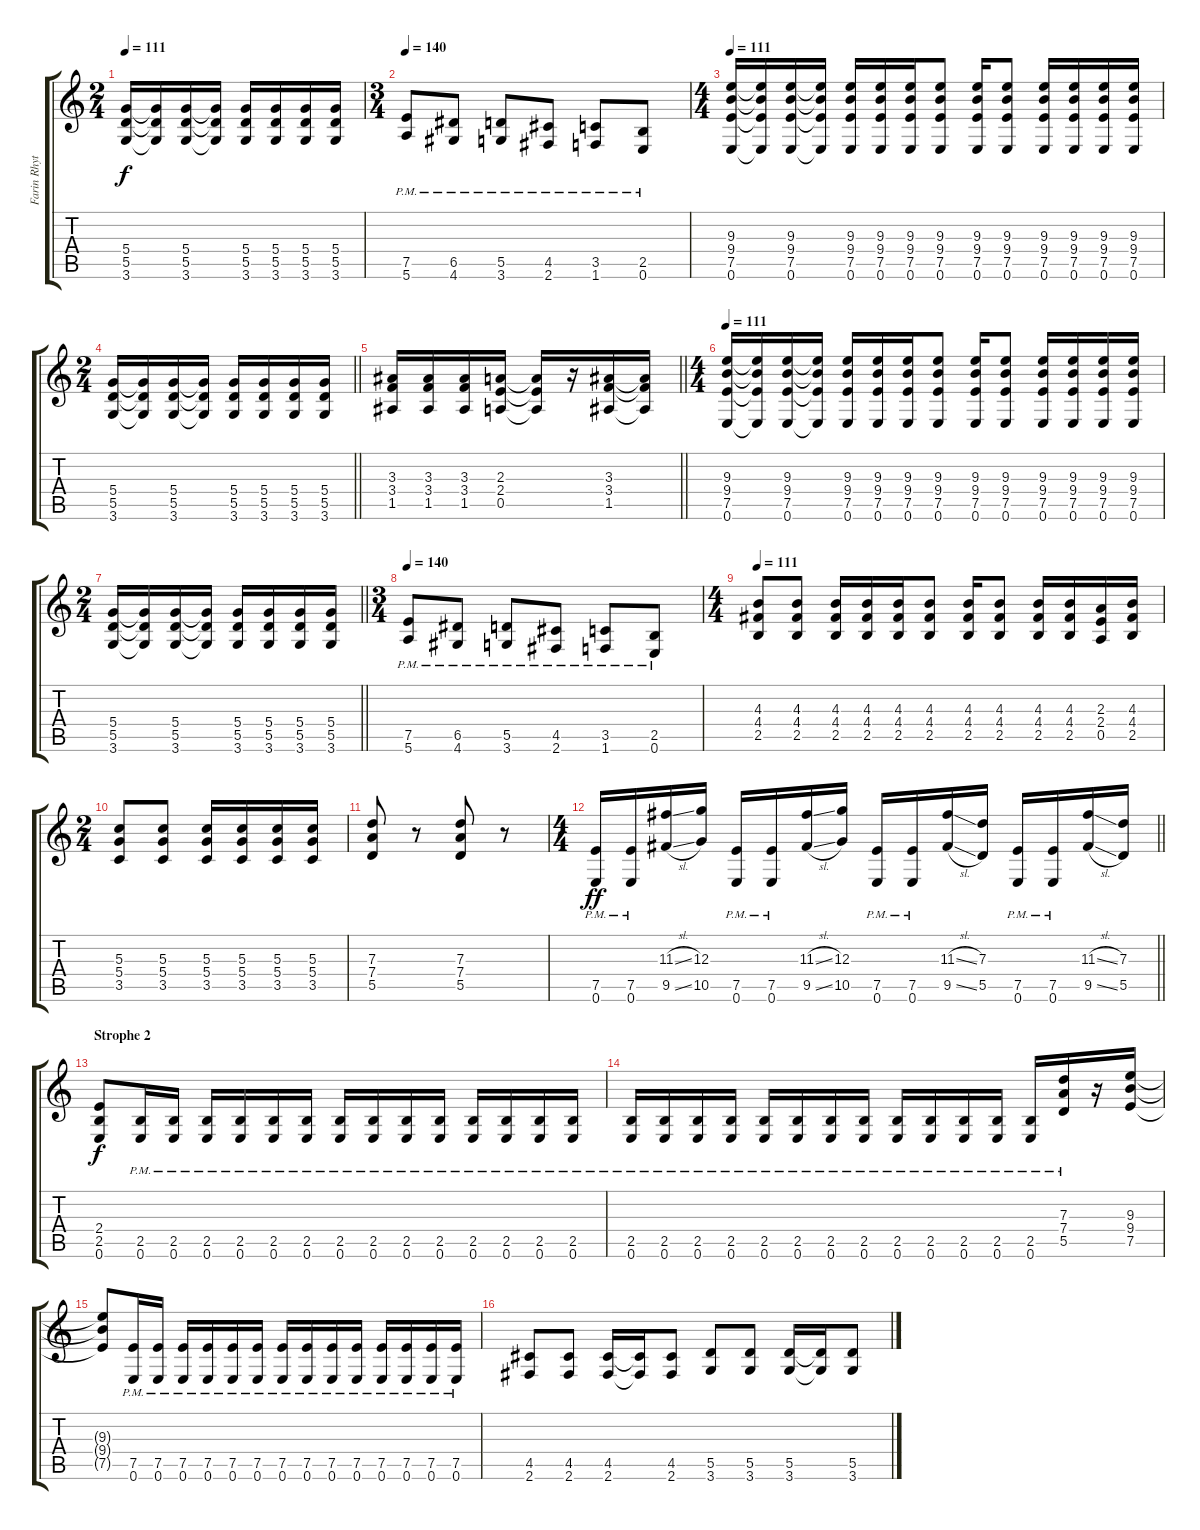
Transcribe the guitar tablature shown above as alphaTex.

\track ("Farin Rhythmus L" "Farin Rhyt") {instrument distortionguitar}
\staff {score tabs}
\tuning (E4 B3 G3 D3 A2 E2) {hide}
\ts (2 4)
\tempo 111
\clef g2
\ks c
(5.4 5.5 3.6).16{dy f} (5.4{t} 5.5{t} 3.6{t}).16 (5.4 5.5 3.6).16 (5.4{t} 5.5{t} 3.6{t}).16 (5.4 5.5 3.6).16 (5.4 5.5 3.6).16 (5.4 5.5 3.6).16 (5.4 5.5 3.6).16 |
\ts (3 4)
\tempo 140
(7.5{pm} 5.6{pm}).8 (6.5{pm} 4.6{pm}).8 (5.5{pm} 3.6{pm}).8 (4.5{pm} 2.6{pm}).8 (3.5{pm} 1.6{pm}).8 (2.5{pm} 0.6{pm}).8 |
\ts (4 4)
\tempo 111
(9.3 9.4 7.5 0.6).16 (9.3{t} 9.4{t} 7.5{t} 0.6{t}).16 (9.3 9.4 7.5 0.6).16 (9.3{t} 9.4{t} 7.5{t} 0.6{t}).16 (9.3 9.4 7.5 0.6).16 (9.3 9.4 7.5 0.6).16 (9.3 9.4 7.5 0.6).16 (9.3 9.4 7.5 0.6).8 (9.3 9.4 7.5 0.6).16 (9.3 9.4 7.5 0.6).8 (9.3 9.4 7.5 0.6).16 (9.3 9.4 7.5 0.6).16 (9.3 9.4 7.5 0.6).16 (9.3 9.4 7.5 0.6).16 |
\ts (2 4)
\barLineRight lightlight
(5.4 5.5 3.6).16 (5.4{t} 5.5{t} 3.6{t}).16 (5.4 5.5 3.6).16 (5.4{t} 5.5{t} 3.6{t}).16 (5.4 5.5 3.6).16 (5.4 5.5 3.6).16 (5.4 5.5 3.6).16 (5.4 5.5 3.6).16 |
\barLineRight lightlight
(3.3 3.4 1.5).16 (3.3 3.4 1.5).16 (3.3 3.4 1.5).16 (2.3 2.4 0.5).16 (2.3{t} 2.4{t} 0.5{t}).16 r.16 (3.3 3.4 1.5).16 (3.3{t} 3.4{t} 1.5{t}).16 |
\ts (4 4)
\tempo 111
(9.3 9.4 7.5 0.6).16 (9.3{t} 9.4{t} 7.5{t} 0.6{t}).16 (9.3 9.4 7.5 0.6).16 (9.3{t} 9.4{t} 7.5{t} 0.6{t}).16 (9.3 9.4 7.5 0.6).16 (9.3 9.4 7.5 0.6).16 (9.3 9.4 7.5 0.6).16 (9.3 9.4 7.5 0.6).8 (9.3 9.4 7.5 0.6).16 (9.3 9.4 7.5 0.6).8 (9.3 9.4 7.5 0.6).16 (9.3 9.4 7.5 0.6).16 (9.3 9.4 7.5 0.6).16 (9.3 9.4 7.5 0.6).16 |
\ts (2 4)
\barLineRight lightlight
(5.4 5.5 3.6).16 (5.4{t} 5.5{t} 3.6{t}).16 (5.4 5.5 3.6).16 (5.4{t} 5.5{t} 3.6{t}).16 (5.4 5.5 3.6).16 (5.4 5.5 3.6).16 (5.4 5.5 3.6).16 (5.4 5.5 3.6).16 |
\ts (3 4)
\tempo 140
(7.5{pm} 5.6{pm}).8 (6.5{pm} 4.6{pm}).8 (5.5{pm} 3.6{pm}).8 (4.5{pm} 2.6{pm}).8 (3.5{pm} 1.6{pm}).8 (2.5{pm} 0.6{pm}).8 |
\ts (4 4)
\tempo 111
(4.3 4.4 2.5).8 (4.3 4.4 2.5).8 (4.3 4.4 2.5).16 (4.3 4.4 2.5).16 (4.3 4.4 2.5).16 (4.3 4.4 2.5).8 (4.3 4.4 2.5).16 (4.3 4.4 2.5).8 (4.3 4.4 2.5).16 (4.3 4.4 2.5).16 (2.3 2.4 0.5).16 (4.3 4.4 2.5).16 |
\ts (2 4)
(5.3 5.4 3.5).8 (5.3 5.4 3.5).8 (5.3 5.4 3.5).16 (5.3 5.4 3.5).16 (5.3 5.4 3.5).16 (5.3 5.4 3.5).16 |
(7.3 7.4 5.5).8 r.8 (7.3 7.4 5.5).8 r.8 |
\ts (4 4)
\barLineRight lightlight
(7.5 0.6{pm}).16{dy ff} (7.5 0.6{pm}).16 (11.3{sl} 9.5{sl}).16 (12.3 10.5).16 (7.5 0.6{pm}).16 (7.5 0.6{pm}).16 (11.3{sl} 9.5{sl}).16 (12.3 10.5).16 (7.5 0.6{pm}).16 (7.5 0.6{pm}).16 (11.3{sl} 9.5{sl}).16 (7.3 5.5).16 (7.5 0.6{pm}).16 (7.5 0.6{pm}).16 (11.3{sl} 9.5{sl}).16 (7.3 5.5).16 |
\section ("" "Strophe 2")
(2.4 2.5 0.6).8{dy f} (2.5{pm} 0.6{pm}).16 (2.5{pm} 0.6{pm}).16 (2.5{pm} 0.6{pm}).16 (2.5{pm} 0.6{pm}).16 (2.5{pm} 0.6{pm}).16 (2.5{pm} 0.6{pm}).16 (2.5{pm} 0.6{pm}).16 (2.5{pm} 0.6{pm}).16 (2.5{pm} 0.6{pm}).16 (2.5{pm} 0.6{pm}).16 (2.5{pm} 0.6{pm}).16 (2.5{pm} 0.6{pm}).16 (2.5{pm} 0.6{pm}).16 (2.5{pm} 0.6{pm}).16 |
(2.5{pm} 0.6{pm}).16 (2.5{pm} 0.6{pm}).16 (2.5{pm} 0.6{pm}).16 (2.5{pm} 0.6{pm}).16 (2.5{pm} 0.6{pm}).16 (2.5{pm} 0.6{pm}).16 (2.5{pm} 0.6{pm}).16 (2.5{pm} 0.6{pm}).16 (2.5{pm} 0.6{pm}).16 (2.5{pm} 0.6{pm}).16 (2.5{pm} 0.6{pm}).16 (2.5{pm} 0.6{pm}).16 (2.5{pm} 0.6{pm}).16 (7.3 7.4 5.5{pm}).16 r.16 (9.3 9.4 7.5).16 |
(9.3{t} 9.4{t} 7.5{t}).8 (7.5{pm} 0.6{pm}).16 (7.5{pm} 0.6{pm}).16 (7.5{pm} 0.6{pm}).16 (7.5{pm} 0.6{pm}).16 (7.5{pm} 0.6{pm}).16 (7.5{pm} 0.6{pm}).16 (7.5{pm} 0.6{pm}).16 (7.5{pm} 0.6{pm}).16 (7.5{pm} 0.6{pm}).16 (7.5{pm} 0.6{pm}).16 (7.5{pm} 0.6{pm}).16 (7.5{pm} 0.6{pm}).16 (7.5{pm} 0.6{pm}).16 (7.5{pm} 0.6{pm}).16 |
(4.5 2.6).8 (4.5 2.6).8 (4.5 2.6).16 (4.5{t} 2.6{t}).16 (4.5 2.6).8 (5.5 3.6).8 (5.5 3.6).8 (5.5 3.6).16 (5.5{t} 3.6{t}).16 (5.5 3.6).8
